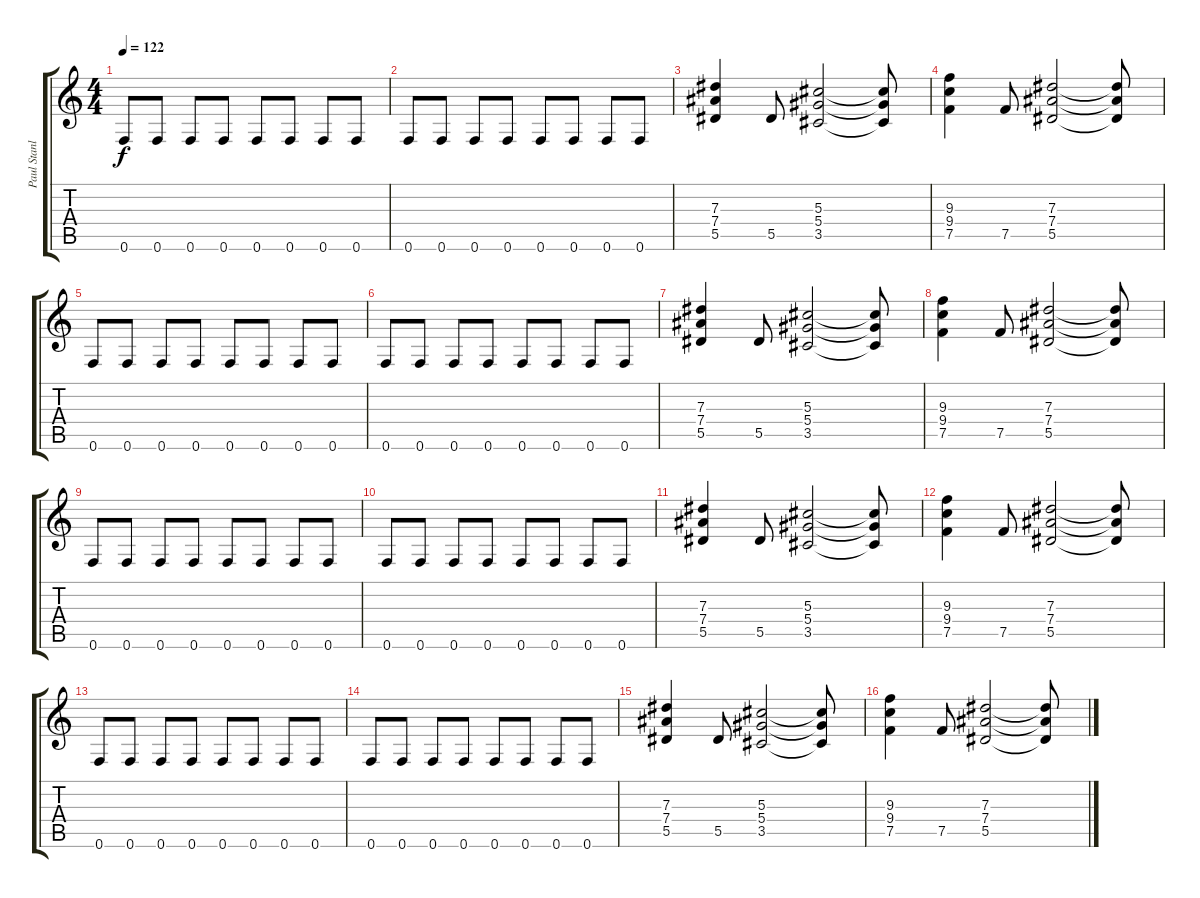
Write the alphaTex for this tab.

\track ("Paul Stanley" "Paul Stanl") {instrument overdrivenguitar}
\staff {score tabs}
\tuning (F4 C4 Ab3 Eb3 Bb2 F2) {hide}
\ts (4 4)
\tempo 122
\clef g2
\ks c
0.6.8{dy f} 0.6.8 0.6.8 0.6.8 0.6.8 0.6.8 0.6.8 0.6.8 |
0.6.8 0.6.8 0.6.8 0.6.8 0.6.8 0.6.8 0.6.8 0.6.8 |
(7.3 7.4 5.5).4 5.5.8 (5.3 5.4 3.5).2 (5.3{t} 5.4{t} 3.5{t}).8 |
(9.3 9.4 7.5).4 7.5.8 (7.3 7.4 5.5).2 (7.3{t} 7.4{t} 5.5{t}).8 |
0.6.8 0.6.8 0.6.8 0.6.8 0.6.8 0.6.8 0.6.8 0.6.8 |
0.6.8 0.6.8 0.6.8 0.6.8 0.6.8 0.6.8 0.6.8 0.6.8 |
(7.3 7.4 5.5).4 5.5.8 (5.3 5.4 3.5).2 (5.3{t} 5.4{t} 3.5{t}).8 |
(9.3 9.4 7.5).4 7.5.8 (7.3 7.4 5.5).2 (7.3{t} 7.4{t} 5.5{t}).8 |
0.6.8 0.6.8 0.6.8 0.6.8 0.6.8 0.6.8 0.6.8 0.6.8 |
0.6.8 0.6.8 0.6.8 0.6.8 0.6.8 0.6.8 0.6.8 0.6.8 |
(7.3 7.4 5.5).4 5.5.8 (5.3 5.4 3.5).2 (5.3{t} 5.4{t} 3.5{t}).8 |
(9.3 9.4 7.5).4 7.5.8 (7.3 7.4 5.5).2 (7.3{t} 7.4{t} 5.5{t}).8 |
0.6.8 0.6.8 0.6.8 0.6.8 0.6.8 0.6.8 0.6.8 0.6.8 |
0.6.8 0.6.8 0.6.8 0.6.8 0.6.8 0.6.8 0.6.8 0.6.8 |
(7.3 7.4 5.5).4 5.5.8 (5.3 5.4 3.5).2 (5.3{t} 5.4{t} 3.5{t}).8 |
(9.3 9.4 7.5).4 7.5.8 (7.3 7.4 5.5).2 (7.3{t} 7.4{t} 5.5{t}).8
